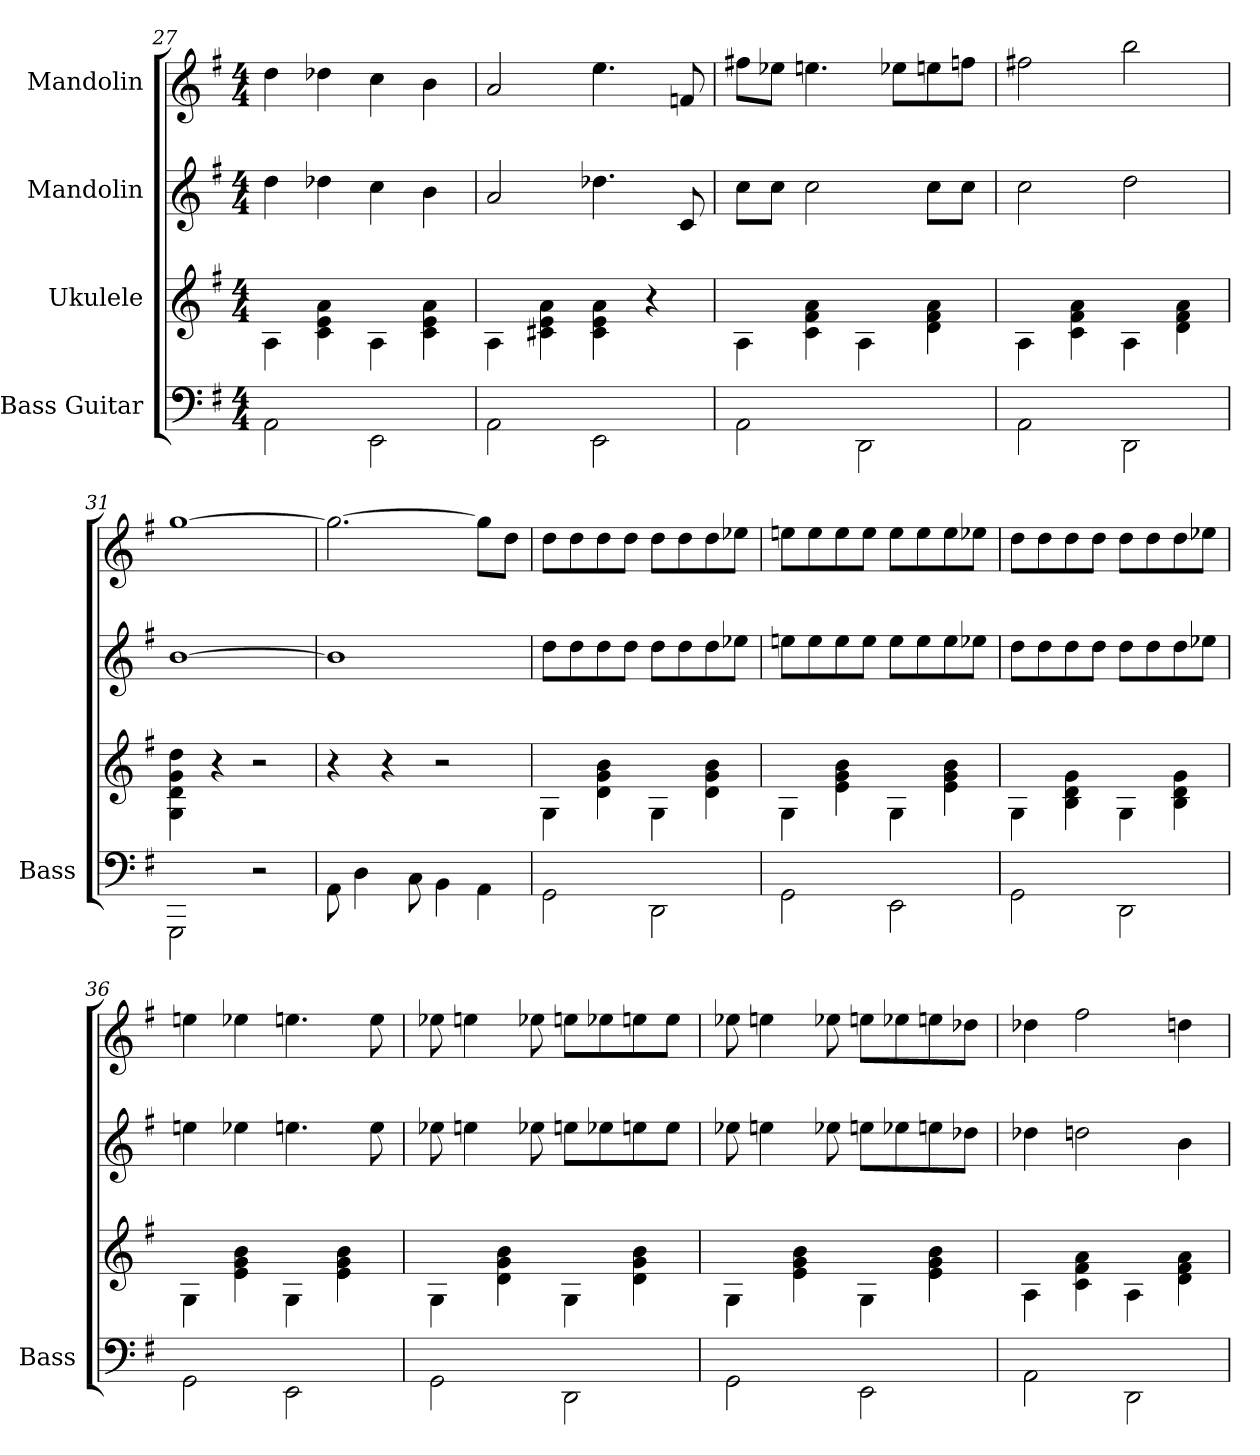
**kern	**kern	**kern	**kern
*part4	*part3	*part2	*part1
*staff4	*staff3	*staff2	*staff1
*I"Bass Guitar	*I"Ukulele	*I"Mandolin	*I"Mandolin
*I'Bass	*	*	*
*	*	*clefG2	*clefG2
*k[f#]	*k[f#]	*k[f#]	*k[f#]
*G:	*G:	*G:	*G:
*M4/4	*M4/4	*M4/4	*M4/4
=27	=27	=27	=27
2AAi\	4Aj\	4ddZ\	4ddV\
.	4cj\ 4ej\ 4aj\	4dd-XZ\	4dd-XV\
2EEi\	4Aj\	4ccZ\	4ccV\
.	4cj\ 4ej\ 4aj\	4bZ\	4bV\
=28	=28	=28	=28
2AAi\	4Aj\	2aZ/	2aV/
.	4c#j\ 4ej\ 4aj\	.	.
2EEi\	4c#j\ 4ej\ 4aj\	4.dd-XZ\	4.eeV\
.	4r	.	.
.	.	8cZ/	8fnV/
=29	=29	=29	=29
2AAi\	4Aj\	8ccZ\L	8ff#XV\L
.	.	8ccZ\J	8ee-XV\J
.	4cj\ 4f#j\ 4aj\	2ccZ\	4.eenV\
2DDi\	4Aj\	.	.
.	.	.	8ee-XV\L
.	4dj\ 4f#j\ 4aj\	8ccZ\L	8eenV\
.	.	8ccZ\J	8ffnV\J
!!LO:LB:g=z
=30	=30	=30	=30
2AAi\	4Aj\	2ccZ\	2ff#XV\
.	4cj\ 4f#j\ 4aj\	.	.
2DDi\	4Aj\	2ddZ\	2bbV\
.	4dj\ 4f#j\ 4aj\	.	.
=31	=31	=31	=31
2GGGi\	4Gj\ 4dj\ 4gj\ 4ddj\	[1bZ	[1ggV
.	4r	.	.
2r	2r	.	.
=32	=32	=32	=32
8AAi\	4r	1bZ]	2.ggV\_
4Di\	.	.	.
.	4r	.	.
8Ci\	.	.	.
4BBi\	2r	.	.
4AAi\	.	.	8ggV\L]
.	.	.	8ddV\J
=33	=33	=33	=33
2GGi\	4Gj\	8ddZ\L	8ddV\L
.	.	8ddZ\	8ddV\
.	4dj\ 4gj\ 4bj\	8ddZ\	8ddV\
.	.	8ddZ\J	8ddV\J
2DDi\	4Gj\	8ddZ\L	8ddV\L
.	.	8ddZ\	8ddV\
.	4dj\ 4gj\ 4bj\	8ddZ\	8ddV\
.	.	8ee-XZ\J	8ee-XV\J
!!LO:LB:g=z
=34	=34	=34	=34
2GGi\	4Gj\	8eenZ\L	8eenV\L
.	.	8eeZ\	8eeV\
.	4ej\ 4gj\ 4bj\	8eeZ\	8eeV\
.	.	8eeZ\J	8eeV\J
2EEi\	4Gj\	8eeZ\L	8eeV\L
.	.	8eeZ\	8eeV\
.	4ej\ 4gj\ 4bj\	8eeZ\	8eeV\
.	.	8ee-XZ\J	8ee-XV\J
=35	=35	=35	=35
2GGi\	4Gj\	8ddZ\L	8ddV\L
.	.	8ddZ\	8ddV\
.	4Bj\ 4dj\ 4gj\	8ddZ\	8ddV\
.	.	8ddZ\J	8ddV\J
2DDi\	4Gj\	8ddZ\L	8ddV\L
.	.	8ddZ\	8ddV\
.	4Bj\ 4dj\ 4gj\	8ddZ\	8ddV\
.	.	8ee-XZ\J	8ee-XV\J
=36	=36	=36	=36
2GGi\	4Gj\	4eenZ\	4eenV\
.	4ej\ 4gj\ 4bj\	4ee-XZ\	4ee-XV\
2EEi\	4Gj\	4.eenZ\	4.eenV\
.	4ej\ 4gj\ 4bj\	.	.
.	.	8eeZ\	8eeV\
=37	=37	=37	=37
2GGi\	4Gj\	8ee-XZ\	8ee-XV\
.	.	4eenZ\	4eenV\
.	4dj\ 4gj\ 4bj\	.	.
.	.	8ee-XZ\	8ee-XV\
2DDi\	4Gj\	8eenZ\L	8eenV\L
.	.	8ee-XZ\	8ee-XV\
.	4dj\ 4gj\ 4bj\	8eenZ\	8eenV\
.	.	8eeZ\J	8eeV\J
!!LO:PB:g=z
=38	=38	=38	=38
2GGi\	4Gj\	8ee-XZ\	8ee-XV\
.	.	4eenZ\	4eenV\
.	4ej\ 4gj\ 4bj\	.	.
.	.	8ee-XZ\	8ee-XV\
2EEi\	4Gj\	8eenZ\L	8eenV\L
.	.	8ee-XZ\	8ee-XV\
.	4ej\ 4gj\ 4bj\	8eenZ\	8eenV\
.	.	8dd-XZ\J	8dd-XV\J
=39	=39	=39	=39
2AAi\	4Aj\	4dd-XZ\	4dd-XV\
.	4cj\ 4f#j\ 4aj\	2ddnZ\	2ff#V\
2DDi\	4Aj\	.	.
.	4dj\ 4f#j\ 4aj\	4bZ\	4ddnV\
=	=	=	=
*-	*-	*-	*-
